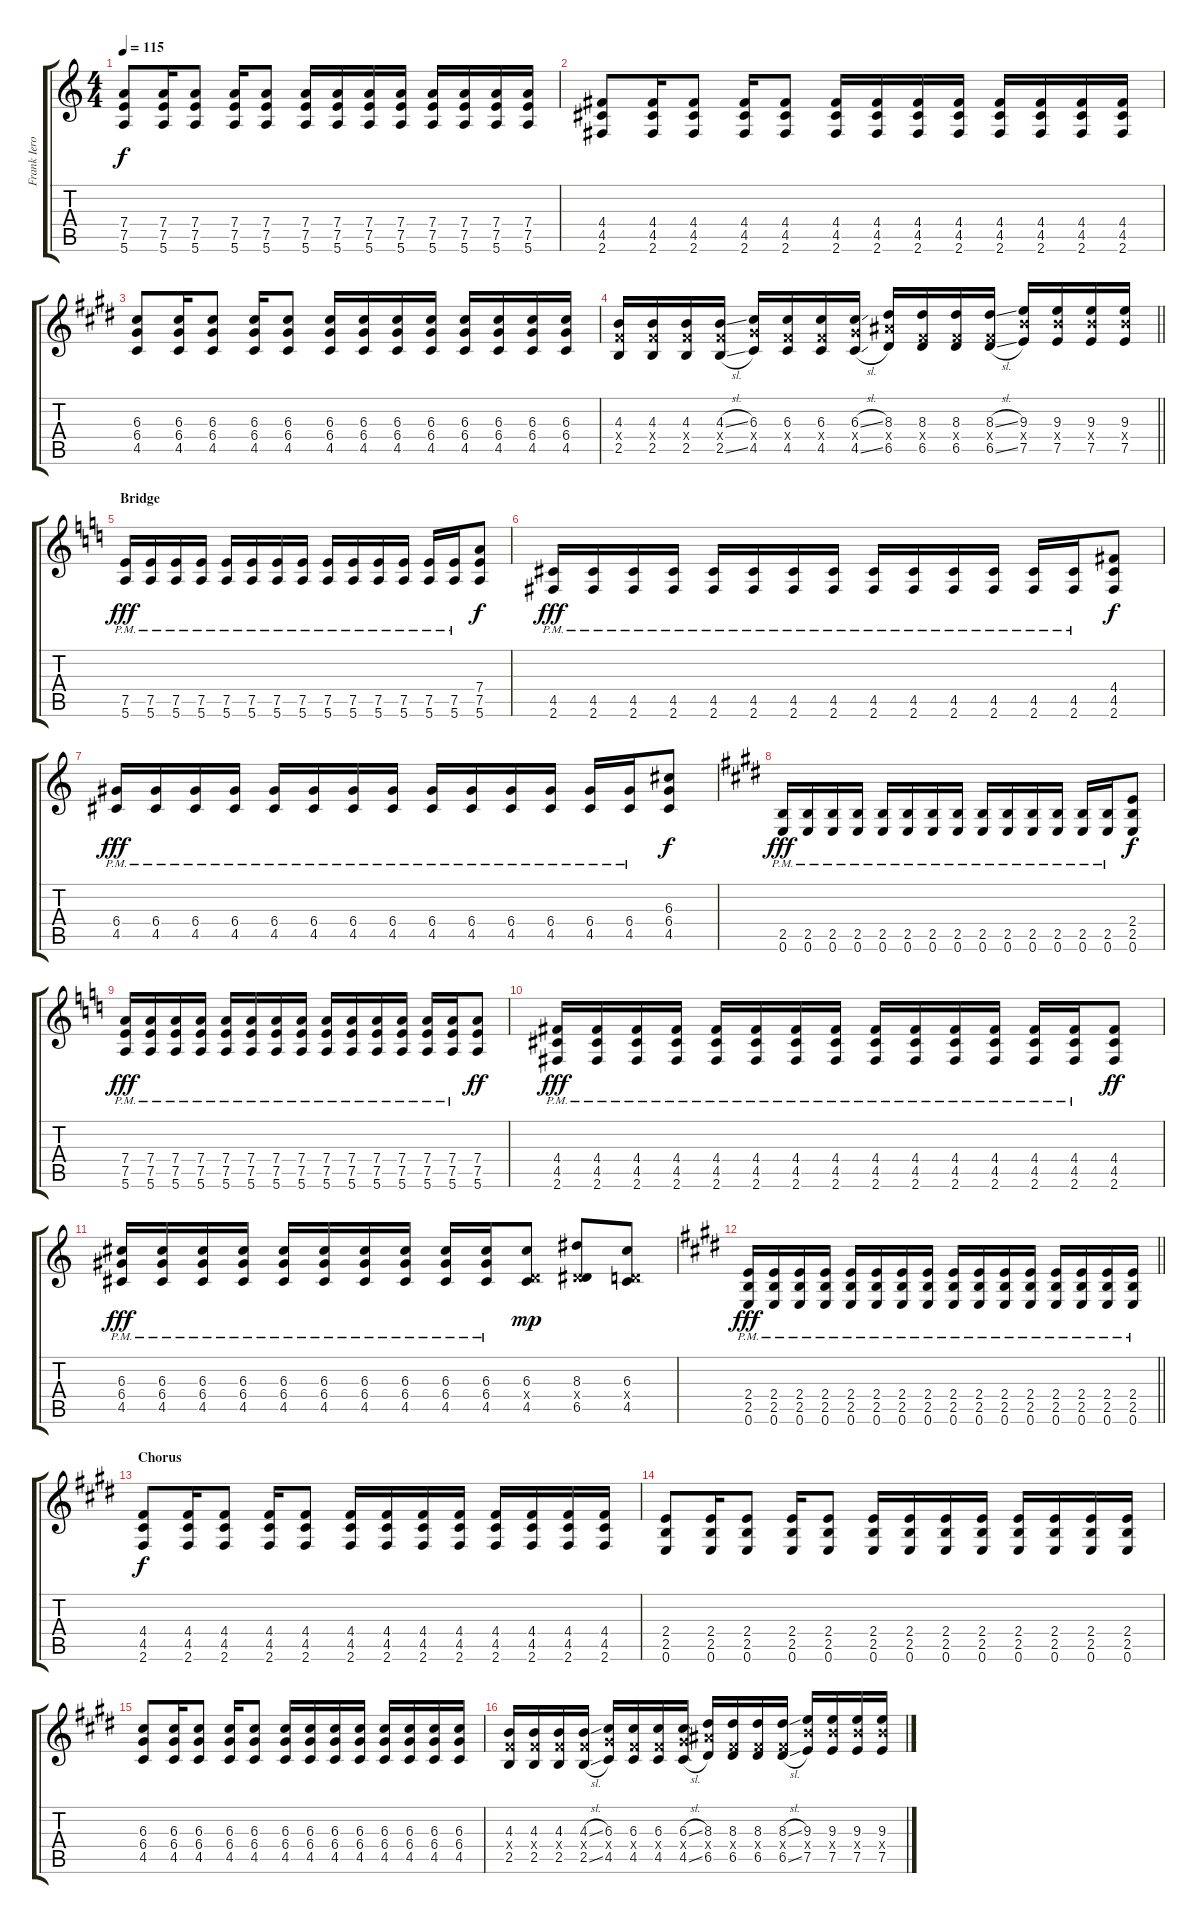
\track ("Frank Iero " "Frank Iero") {instrument electricguitarjazz}
\staff {score tabs}
\tuning (E4 B3 G3 D3 A2 E2) {hide}
\ts (4 4)
\tempo 115
\clef g2
\ks c
(7.4 7.5 5.6).8{dy f volume 12 balance 14} (7.4 7.5 5.6).16 (7.4 7.5 5.6).8 (7.4 7.5 5.6).16 (7.4 7.5 5.6).8 (7.4 7.5 5.6).16 (7.4 7.5 5.6).16 (7.4 7.5 5.6).16 (7.4 7.5 5.6).16 (7.4 7.5 5.6).16 (7.4 7.5 5.6).16 (7.4 7.5 5.6).16 (7.4 7.5 5.6).16 |
(4.4 4.5 2.6).8 (4.4 4.5 2.6).16 (4.4 4.5 2.6).8 (4.4 4.5 2.6).16 (4.4 4.5 2.6).8 (4.4 4.5 2.6).16 (4.4 4.5 2.6).16 (4.4 4.5 2.6).16 (4.4 4.5 2.6).16 (4.4 4.5 2.6).16 (4.4 4.5 2.6).16 (4.4 4.5 2.6).16 (4.4 4.5 2.6).16 |
\ks e
(6.3 6.4 4.5).8 (6.3 6.4 4.5).16 (6.3 6.4 4.5).8 (6.3 6.4 4.5).16 (6.3 6.4 4.5).8 (6.3 6.4 4.5).16 (6.3 6.4 4.5).16 (6.3 6.4 4.5).16 (6.3 6.4 4.5).16 (6.3 6.4 4.5).16 (6.3 6.4 4.5).16 (6.3 6.4 4.5).16 (6.3 6.4 4.5).16 |
\barLineRight lightlight
(4.3 4.4{x} 2.5).16{balance 8} (4.3 4.4{x} 2.5).16 (4.3 4.4{x} 2.5).16 (4.3{sl} 4.4{x} 2.5{sl}).16 (6.3 6.4{x} 4.5).16 (6.3 4.4{x} 4.5).16 (6.3 4.4{x} 4.5).16 (6.3{sl} 6.4{x} 4.5{sl}).16 (8.3 8.4{x} 6.5).16 (8.3 4.4{x} 6.5).16 (8.3 4.4{x} 6.5).16 (8.3{sl} 4.4{x} 6.5{sl}).16 (9.3 9.4{x} 7.5).16 (9.3 9.4{x} 7.5).16 (9.3 9.4{x} 7.5).16 (9.3 9.4{x} 7.5).16 |
\section ("" "Bridge")
\ks c
(7.5{pm} 5.6{pm}).16{dy fff volume 12 balance 14} (7.5{pm} 5.6{pm}).16 (7.5{pm} 5.6{pm}).16 (7.5{pm} 5.6{pm}).16 (7.5{pm} 5.6{pm}).16 (7.5{pm} 5.6{pm}).16 (7.5{pm} 5.6{pm}).16 (7.5{pm} 5.6{pm}).16 (7.5{pm} 5.6{pm}).16 (7.5{pm} 5.6{pm}).16 (7.5{pm} 5.6{pm}).16 (7.5{pm} 5.6{pm}).16 (7.5{pm} 5.6{pm}).16 (7.5{pm} 5.6{pm}).16 (7.4 7.5 5.6).8{dy f} |
(4.5{pm} 2.6{pm}).16{dy fff} (4.5{pm} 2.6{pm}).16 (4.5{pm} 2.6{pm}).16 (4.5{pm} 2.6{pm}).16 (4.5{pm} 2.6{pm}).16 (4.5{pm} 2.6{pm}).16 (4.5{pm} 2.6{pm}).16 (4.5{pm} 2.6{pm}).16 (4.5{pm} 2.6{pm}).16 (4.5{pm} 2.6{pm}).16 (4.5{pm} 2.6{pm}).16 (4.5{pm} 2.6{pm}).16 (4.5{pm} 2.6{pm}).16 (4.5{pm} 2.6{pm}).16 (4.4 4.5 2.6).8{dy f} |
(6.4{pm} 4.5{pm}).16{dy fff} (6.4{pm} 4.5{pm}).16 (6.4{pm} 4.5{pm}).16 (6.4{pm} 4.5{pm}).16 (6.4{pm} 4.5{pm}).16 (6.4{pm} 4.5{pm}).16 (6.4{pm} 4.5{pm}).16 (6.4{pm} 4.5{pm}).16 (6.4{pm} 4.5{pm}).16 (6.4{pm} 4.5{pm}).16 (6.4{pm} 4.5{pm}).16 (6.4{pm} 4.5{pm}).16 (6.4{pm} 4.5{pm}).16 (6.4{pm} 4.5{pm}).16 (6.3 6.4 4.5).8{dy f} |
\ks e
(2.5{pm} 0.6{pm}).16{dy fff} (2.5{pm} 0.6{pm}).16 (2.5{pm} 0.6{pm}).16 (2.5{pm} 0.6{pm}).16 (2.5{pm} 0.6{pm}).16 (2.5{pm} 0.6{pm}).16 (2.5{pm} 0.6{pm}).16 (2.5{pm} 0.6{pm}).16 (2.5{pm} 0.6{pm}).16 (2.5{pm} 0.6{pm}).16 (2.5{pm} 0.6{pm}).16 (2.5{pm} 0.6{pm}).16 (2.5{pm} 0.6{pm}).16 (2.5{pm} 0.6{pm}).16 (2.4 2.5 0.6).8{dy f} |
\ks c
(7.4{pm} 7.5{pm} 5.6{pm}).16{dy fff} (7.4{pm} 7.5{pm} 5.6{pm}).16 (7.4{pm} 7.5{pm} 5.6{pm}).16 (7.4{pm} 7.5{pm} 5.6{pm}).16 (7.4{pm} 7.5{pm} 5.6{pm}).16 (7.4{pm} 7.5{pm} 5.6{pm}).16 (7.4{pm} 7.5{pm} 5.6{pm}).16 (7.4{pm} 7.5{pm} 5.6{pm}).16 (7.4{pm} 7.5{pm} 5.6{pm}).16 (7.4{pm} 7.5{pm} 5.6{pm}).16 (7.4{pm} 7.5{pm} 5.6{pm}).16 (7.4{pm} 7.5{pm} 5.6{pm}).16 (7.4{pm} 7.5{pm} 5.6{pm}).16 (7.4{pm} 7.5{pm} 5.6{pm}).16 (7.4 7.5 5.6).8{dy ff} |
(4.4{pm} 4.5{pm} 2.6{pm}).16{dy fff} (4.4{pm} 4.5{pm} 2.6{pm}).16 (4.4{pm} 4.5{pm} 2.6{pm}).16 (4.4{pm} 4.5{pm} 2.6{pm}).16 (4.4{pm} 4.5{pm} 2.6{pm}).16 (4.4{pm} 4.5{pm} 2.6{pm}).16 (4.4{pm} 4.5{pm} 2.6{pm}).16 (4.4{pm} 4.5{pm} 2.6{pm}).16 (4.4{pm} 4.5{pm} 2.6{pm}).16 (4.4{pm} 4.5{pm} 2.6{pm}).16 (4.4{pm} 4.5{pm} 2.6{pm}).16 (4.4{pm} 4.5{pm} 2.6{pm}).16 (4.4{pm} 4.5{pm} 2.6{pm}).16 (4.4{pm} 4.5{pm} 2.6{pm}).16 (4.4 4.5 2.6).8{dy ff} |
(6.3{pm} 6.4{pm} 4.5{pm}).16{dy fff} (6.3{pm} 6.4{pm} 4.5{pm}).16 (6.3{pm} 6.4{pm} 4.5{pm}).16 (6.3{pm} 6.4{pm} 4.5{pm}).16 (6.3{pm} 6.4{pm} 4.5{pm}).16 (6.3{pm} 6.4{pm} 4.5{pm}).16 (6.3{pm} 6.4{pm} 4.5{pm}).16 (6.3{pm} 6.4{pm} 4.5{pm}).16 (6.3{pm} 6.4{pm} 4.5{pm}).16 (6.3{pm} 6.4{pm} 4.5{pm}).16 (6.3 0.4{x} 4.5).8{dy mp} (8.3 0.4{x} 6.5).8 (6.3 0.4{x} 4.5).8 |
\barLineRight lightlight
\ks e
(2.4{pm} 2.5{pm} 0.6{pm}).16{dy fff} (2.4{pm} 2.5{pm} 0.6{pm}).16 (2.4{pm} 2.5{pm} 0.6{pm}).16 (2.4{pm} 2.5{pm} 0.6{pm}).16 (2.4{pm} 2.5{pm} 0.6{pm}).16 (2.4{pm} 2.5{pm} 0.6{pm}).16 (2.4{pm} 2.5{pm} 0.6{pm}).16 (2.4{pm} 2.5{pm} 0.6{pm}).16 (2.4{pm} 2.5{pm} 0.6{pm}).16 (2.4{pm} 2.5{pm} 0.6{pm}).16 (2.4{pm} 2.5{pm} 0.6{pm}).16 (2.4{pm} 2.5{pm} 0.6{pm}).16 (2.4 2.5{pm} 0.6{pm}).16 (2.4 2.5{pm} 0.6{pm}).16 (2.4 2.5{pm} 0.6{pm}).16 (2.4 2.5{pm} 0.6{pm}).16 |
\section ("" "Chorus")
(4.4 4.5 2.6).8{dy f} (4.4 4.5 2.6).16 (4.4 4.5 2.6).8 (4.4 4.5 2.6).16 (4.4 4.5 2.6).8 (4.4 4.5 2.6).16 (4.4 4.5 2.6).16 (4.4 4.5 2.6).16 (4.4 4.5 2.6).16 (4.4 4.5 2.6).16 (4.4 4.5 2.6).16 (4.4 4.5 2.6).16 (4.4 4.5 2.6).16 |
(2.4 2.5 0.6).8 (2.4 2.5 0.6).16 (2.4 2.5 0.6).8 (2.4 2.5 0.6).16 (2.4 2.5 0.6).8 (2.4 2.5 0.6).16 (2.4 2.5 0.6).16 (2.4 2.5 0.6).16 (2.4 2.5 0.6).16 (2.4 2.5 0.6).16 (2.4 2.5 0.6).16 (2.4 2.5 0.6).16 (2.4 2.5 0.6).16 |
(6.3 6.4 4.5).8 (6.3 6.4 4.5).16 (6.3 6.4 4.5).8 (6.3 6.4 4.5).16 (6.3 6.4 4.5).8 (6.3 6.4 4.5).16 (6.3 6.4 4.5).16 (6.3 6.4 4.5).16 (6.3 6.4 4.5).16 (6.3 6.4 4.5).16 (6.3 6.4 4.5).16 (6.3 6.4 4.5).16 (6.3 6.4 4.5).16 |
(4.3 4.4{x} 2.5).16{balance 8} (4.3 4.4{x} 2.5).16 (4.3 4.4{x} 2.5).16 (4.3{sl} 4.4{x} 2.5{sl}).16 (6.3 6.4{x} 4.5).16 (6.3 4.4{x} 4.5).16 (6.3 4.4{x} 4.5).16 (6.3{sl} 6.4{x} 4.5{sl}).16 (8.3 8.4{x} 6.5).16 (8.3 4.4{x} 6.5).16 (8.3 4.4{x} 6.5).16 (8.3{sl} 4.4{x} 6.5{sl}).16 (9.3 9.4{x} 7.5).16 (9.3 9.4{x} 7.5).16 (9.3 9.4{x} 7.5).16 (9.3 9.4{x} 7.5).16
